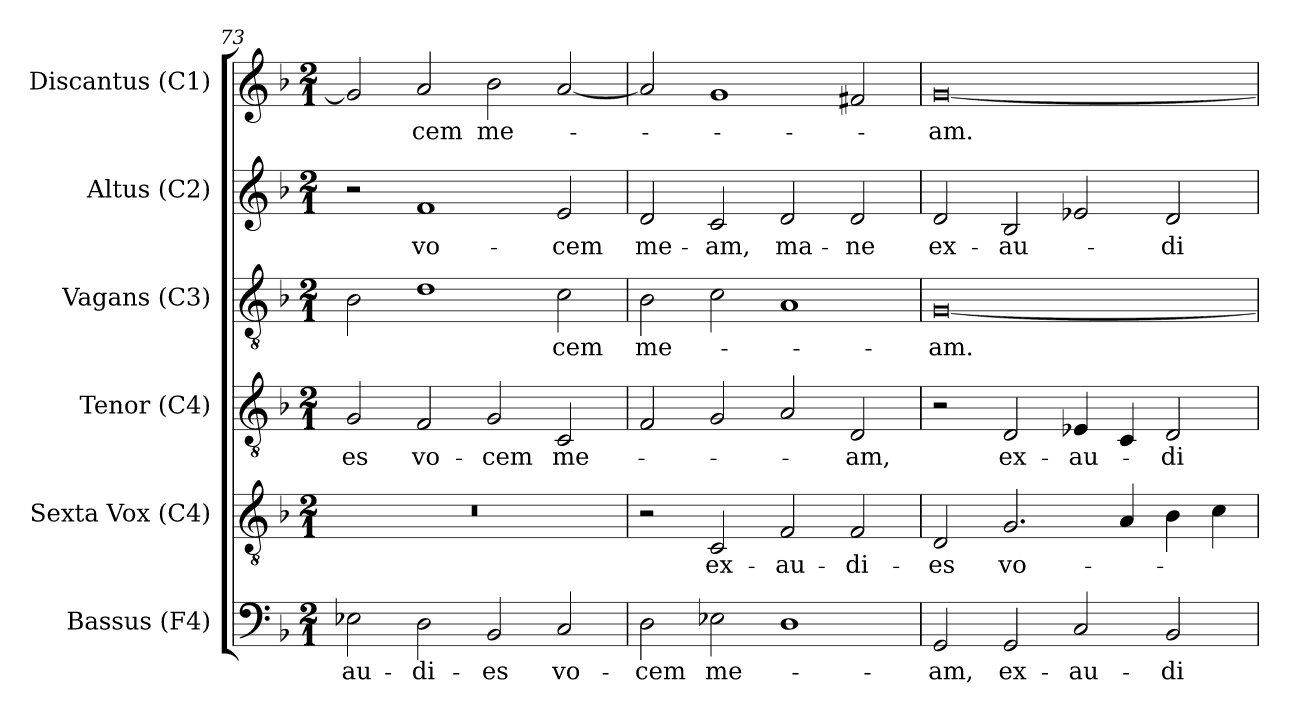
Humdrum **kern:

**kern	**text	**kern	**text	**kern	**text	**kern	**text	**kern	**text	**kern	**text
*part6	*part6	*part5	*part5	*part4	*part4	*part3	*part3	*part2	*part2	*part1	*part1
*staff6	*staff6	*staff5	*staff5	*staff4	*staff4	*staff3	*staff3	*staff2	*staff2	*staff1	*staff1
*I"Bassus (F4)	*	*I"Sexta Vox (C4)	*	*I"Tenor (C4)	*	*I"Vagans (C3)	*	*I"Altus (C2)	*	*I"Discantus (C1)	*
*I'B.	*	*I'SV.	*	*I'T.	*	*I'V.	*	*I'A.	*	*I'D.	*
*clefF4	*	*clefGv2	*	*clefGv2	*	*clefGv2	*	*clefG2	*	*clefG2	*
*	*	*	*	*	*	*ITrd7c12	*	*ITrd7c12	*	*	*
*k[b-]	*	*k[b-]	*	*k[b-]	*	*k[b-]	*	*k[b-]	*	*k[b-]	*
*F:	*	*F:	*	*F:	*	*F:	*	*F:	*	*F:	*
*M2/1	*	*M2/1	*	*M2/1	*	*M2/1	*	*M2/1	*	*M2/1	*
=73	=73	=73	=73	=73	=73	=73	=73	=73	=73	=73	=73
!	!LO:LY:b:color=#000000	!LO:N:vis=1	!	!	!	!	!	!	!	!	!
!	!	!	!	!	!LO:LY:b:color=#000000	!	!	!	!	!	!
2E-i\	-au-	0r	.	2Gi/	-es	2BB-i\	.	2r	.	2gi/]	.
!	!LO:LY:b:color=#000000	!	!	!	!	!	!	!	!	!	!
!	!	!	!	!	!LO:LY:b:color=#000000	!	!	!	!	!	!
!	!	!	!	!	!	!	!	!	!LO:LY:b:color=#000000	!	!
!	!	!	!	!	!	!	!	!	!	!	!LO:LY:b:color=#000000
2Di\	-di-	.	.	2Fi/	vo-	1Di	.	1Fi	vo-	2ai/	-cem
!	!LO:LY:b:color=#000000	!	!	!	!	!	!	!	!	!	!
!	!	!	!	!	!LO:LY:b:color=#000000	!	!	!	!	!	!
!	!	!	!	!	!	!	!	!	!	!	!LO:LY:b:color=#000000
2BB-i/	-es	.	.	2Gi/	-cem	.	.	.	.	2b-i\	me-
!	!LO:LY:b:color=#000000	!	!	!	!	!	!	!	!	!	!
!	!	!	!	!	!LO:LY:b:color=#000000	!	!	!	!	!	!
!	!	!	!	!	!	!	!LO:LY:b:color=#000000	!	!	!	!
!	!	!	!	!	!	!	!	!	!LO:LY:b:color=#000000	!	!
2Ci/	vo-	.	.	2Ci/	me-	2Ci\	-cem	2Ei/	-cem	[2ai/	.
!!LO:LB:g=z
=74	=74	=74	=74	=74	=74	=74	=74	=74	=74	=74	=74
!	!LO:LY:b:color=#000000	!	!	!	!	!	!	!	!	!	!
!	!	!	!	!	!	!	!LO:LY:b:color=#000000	!	!	!	!
!	!	!	!	!	!	!	!	!	!LO:LY:b:color=#000000	!	!
2Di\	-cem	2r	.	2Fi/	.	2BB-i\	me-	2Di/	me-	2ai/]	.
!	!LO:LY:b:color=#000000	!	!	!	!	!	!	!	!	!	!
!	!	!	!LO:LY:b:color=#000000	!	!	!	!	!	!	!	!
!	!	!	!	!	!	!	!	!	!LO:LY:b:color=#000000	!	!
2E-i\	me-	2Ci/	ex-	2Gi/	.	2Ci\	.	2Ci/	-am,	1gi	.
!	!	!	!LO:LY:b:color=#000000	!	!	!	!	!	!	!	!
!	!	!	!	!	!	!	!	!	!LO:LY:b:color=#000000	!	!
1Di	.	2Fi/	-au-	2Ai/	.	1AAi	.	2Di/	ma-	.	.
!	!	!	!LO:LY:b:color=#000000	!	!	!	!	!	!	!	!
!	!	!	!	!	!LO:LY:b:color=#000000	!	!	!	!	!	!
!	!	!	!	!	!	!	!	!	!LO:LY:b:color=#000000	!	!
.	.	2Fi/	-di-	2Di/	-am,	.	.	2Di/	-ne	2f#i/	.
=75	=75	=75	=75	=75	=75	=75	=75	=75	=75	=75	=75
!	!LO:LY:b:color=#000000	!	!	!	!	!	!	!	!	!	!
!	!	!	!LO:LY:b:color=#000000	!	!	!	!	!	!	!	!
!	!	!	!	!	!	!	!LO:LY:b:color=#000000	!	!	!	!
!	!	!	!	!	!	!	!	!	!LO:LY:b:color=#000000	!	!
!	!	!	!	!	!	!	!	!	!	!	!LO:LY:b:color=#000000
2GGi/	-am,	2Di/	-es	2r	.	[0GGi	-am.	2Di/	ex-	[0gi	-am.
!	!LO:LY:b:color=#000000	!	!	!	!	!	!	!	!	!	!
!	!	!	!LO:LY:b:color=#000000	!	!	!	!	!	!	!	!
!	!	!	!	!	!LO:LY:b:color=#000000	!	!	!	!	!	!
!	!	!	!	!	!	!	!	!	!LO:LY:b:color=#000000	!	!
2GGi/	ex-	2.Gi/	vo-	2Di/	ex-	.	.	2BB-i/	-au-	.	.
!	!LO:LY:b:color=#000000	!	!	!	!	!	!	!	!	!	!
!	!	!	!	!	!LO:LY:b:color=#000000	!	!	!	!	!	!
2Ci/	-au-	.	.	4E-i/	-au-	.	.	2E-i/	.	.	.
.	.	4Ai/	.	4Ci/	.	.	.	.	.	.	.
!	!LO:LY:b:color=#000000	!	!	!	!	!	!	!	!	!	!
!	!	!	!	!	!LO:LY:b:color=#000000	!	!	!	!	!	!
!	!	!	!	!	!	!	!	!	!LO:LY:b:color=#000000	!	!
2BB-i/	-di-	4B-i\	.	2Di/	-di-	.	.	2Di/	-di-	.	.
.	.	4ci\	.	.	.	.	.	.	.	.	.
=	=	=	=	=	=	=	=	=	=	=	=
*-	*-	*-	*-	*-	*-	*-	*-	*-	*-	*-	*-
